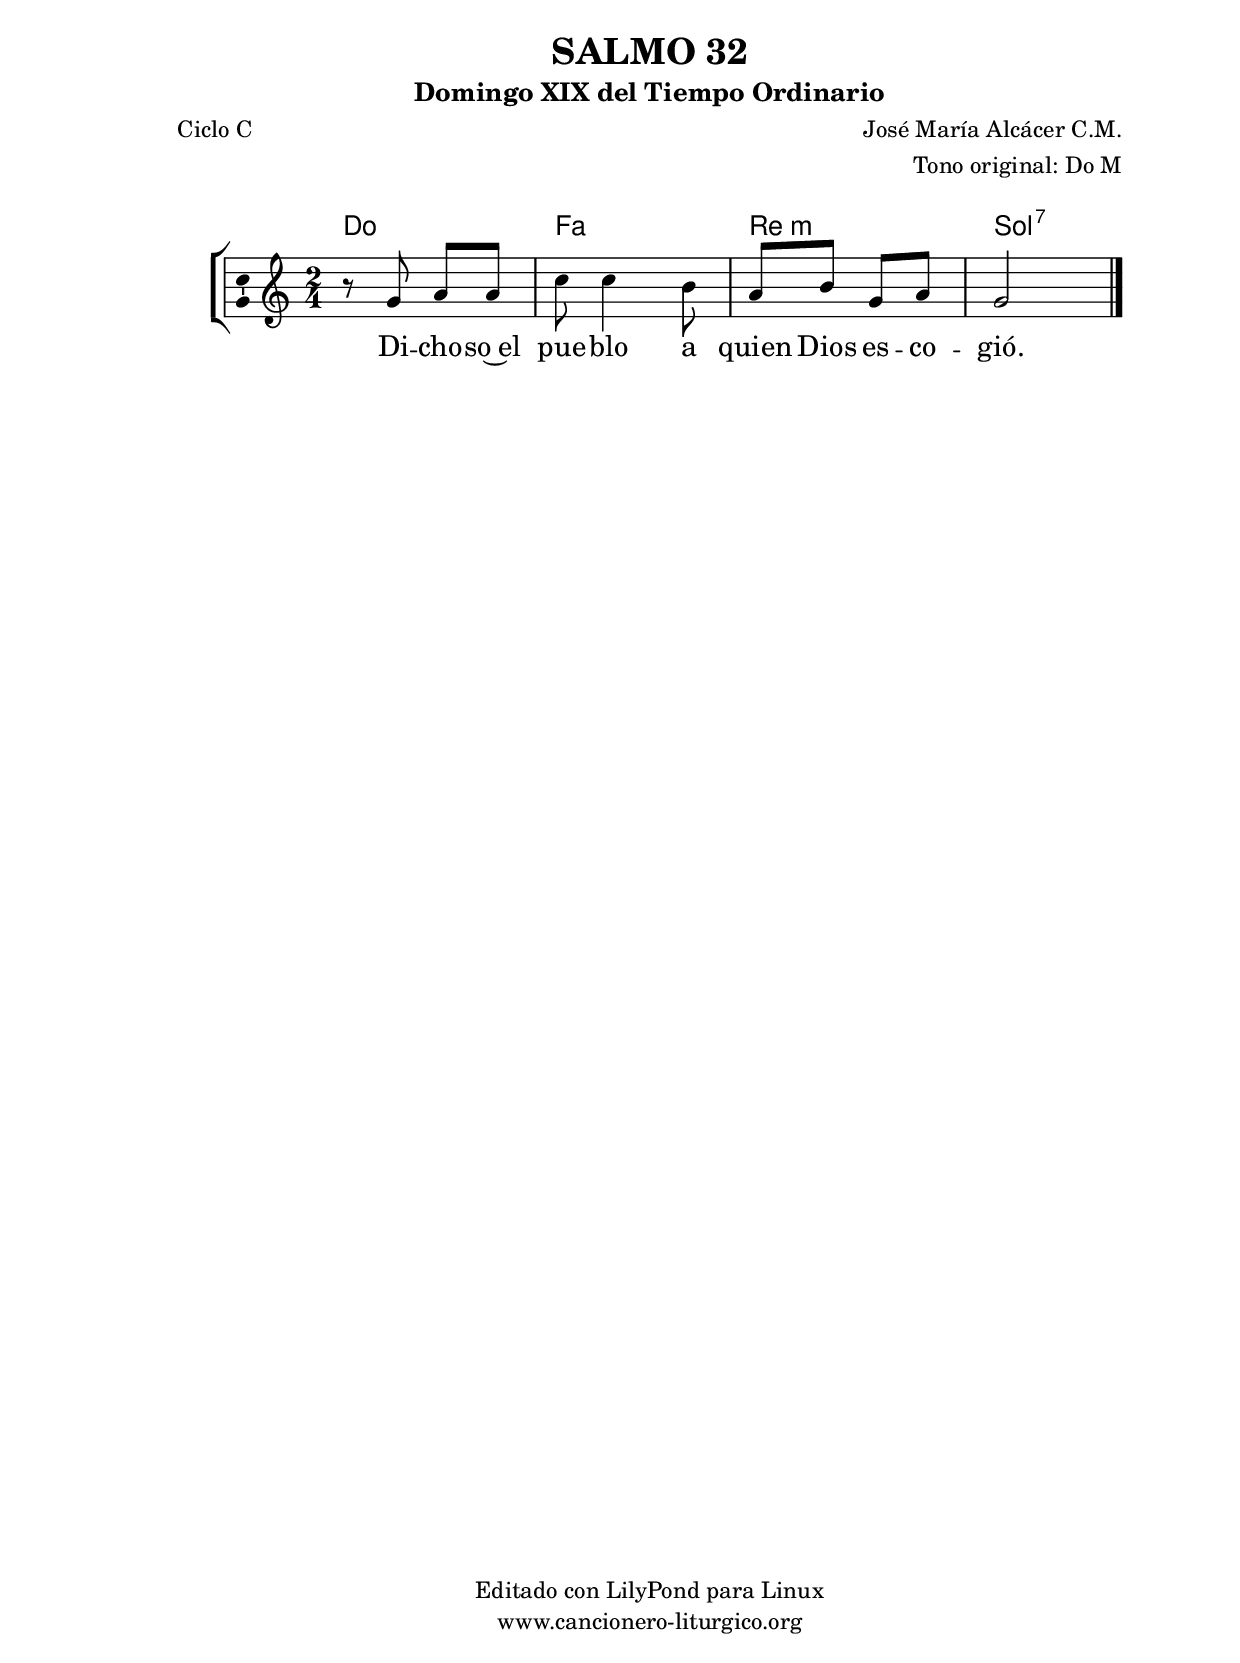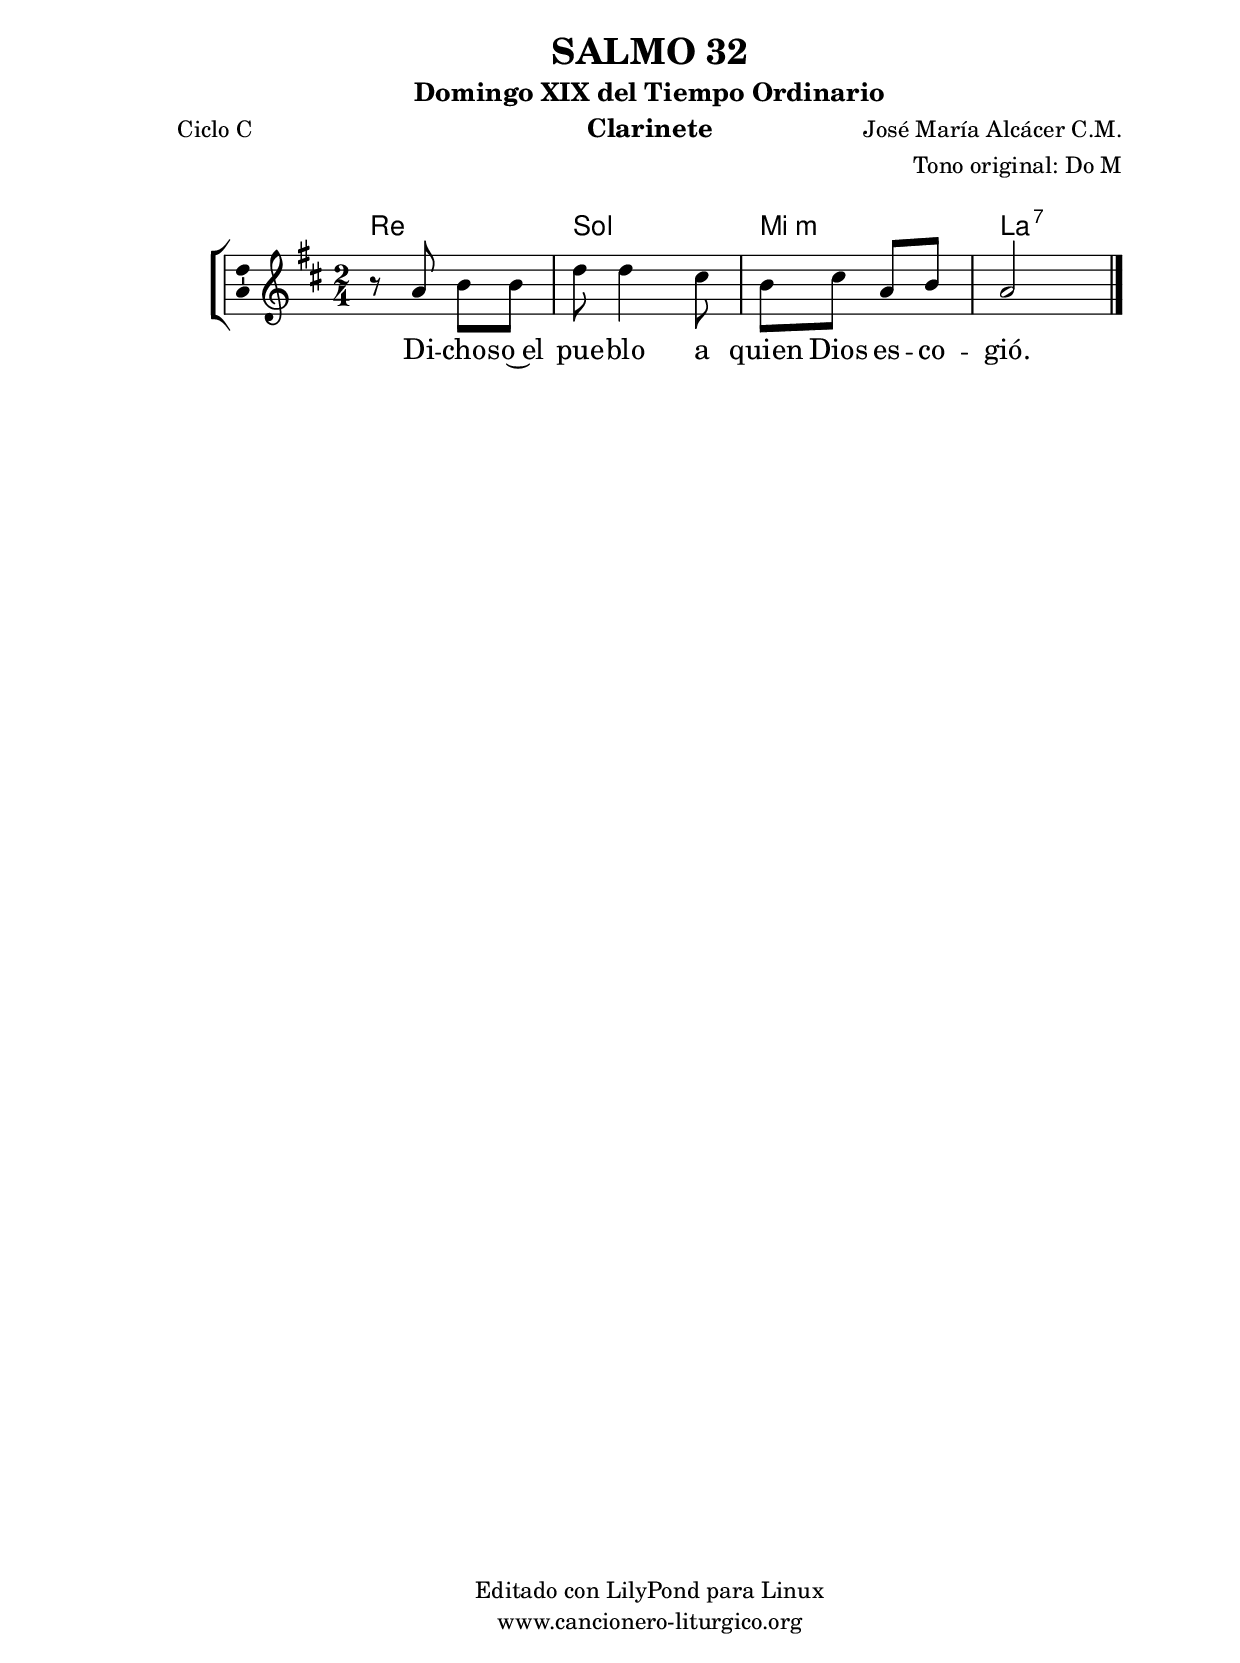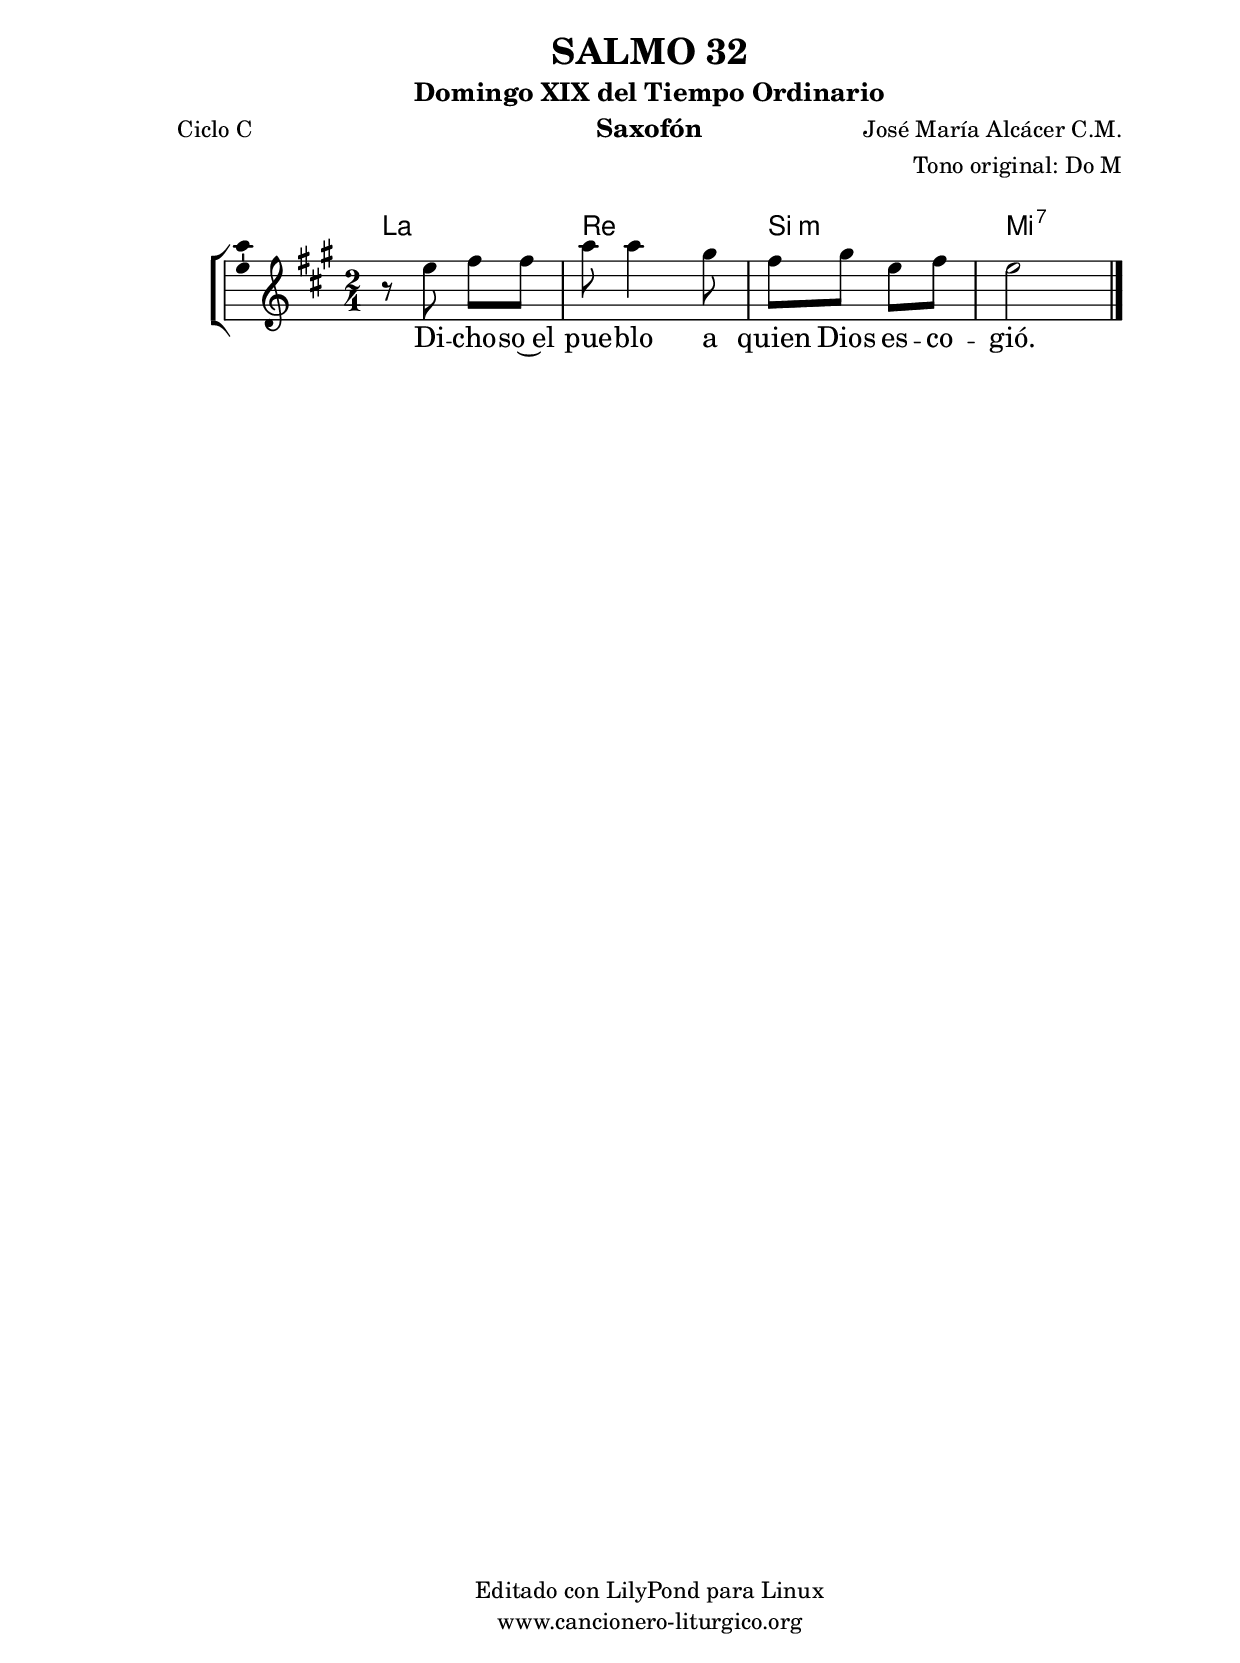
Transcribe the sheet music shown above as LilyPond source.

%
%para convertir .midi en .wav:
%timidity filename.midi -Ow -o finename.wav
%
%
%Para convertir de .wav a .mp3:
%lame -h -m j filename.wav
%
%
%para escuchar el midi:
%timidity nombrefichero.midi
%


%versión de lilypond para la que se ha escrito esta partitura:
\version "2.16.0"

	%Tamaño papel
	#(set-default-paper-size "a4")
	%Tamaño partitura
	#(set-global-staff-size 20)
	%No responde al pulsar sobre una nota
	#(ly:set-option 'point-and-click #f)

%parámetros del encabezamiento:
\header {
	title = "SALMO 32"
	subtitle = "Domingo XIX del Tiempo Ordinario"
	composer = "José María Alcácer C.M."
	poet = "Ciclo C"
	meter = ""
	arranger = "Tono original: Do M"
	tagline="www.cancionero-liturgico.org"
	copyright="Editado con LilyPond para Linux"
	tiempo = "Ordinario"
	usos = "Salmo"
	letra = "Dichoso el pueblo a quien Dios escogió."
	}

%parámetros asociados al papel:
\paper  {
	oddHeaderMarkup = \markup {\fill-line { \on-the-fly #not-first-page \fromproperty #'header:title \on-the-fly #not-first-page \fromproperty #'header:composer }}
	evenHeaderMarkup = \markup {\fill-line { \fromproperty #'header:composer \fromproperty #'header:title }}
	#(set-paper-size "a4")
	print-page-number = ##f
	first-page-number = 1
	print-first-page-number = ##f
%	head-separation = 3.0 \cm
	top-margin = 2.0 \cm
	bottom-margin = 0.5\cm
%%%	bottom-margin = -1.0\cm
	left-margin = 3.0 \cm
	line-width = 16.0 \cm 
	indent = 8\mm
	interscoreline = 2.\mm
	between-system-space = 15\mm
%	para que las partituras no llenen la hoja:
	ragged-bottom = ##t
%	idem para la última hoja:
	ragged-last-bottom = ##f
%	para que las partituras llenen el ancho del papel:
	ragged-last = ##f
	after-title-space = 2.5 \cm
%page-count=1
%system-count=8

	%Flexible Vertical Spacing
%	markup-markup-spacing =
%	#'((basic-distance . 15) (minimum-distance . 15) (padding . 3))
	markup-system-spacing =
	#'((basic-distance . 15) (minimum-distance . 15) (padding . 3))
	system-system-spacing =
	#'((basic-distance . 15) (minimum-distance . 15) (padding . 3))
	score-system-spacing =
	#'((basic-distance . 15) (minimum-distance . 15) (padding . 5))
%	top-system-spacing = % header
%	#'((basic-distance . 8) (minimum-distance . 0) (padding . 3))
%	top-markup-spacing =
%	#'((basic-distance . 20) (minimum-distance . 20) (padding . 3))
	last-bottom-spacing = % footer
	#'((basic-distance . 5) (minimum-distance . 5) (padding . 3))
%	score-markup-spacing =
%	#'((basic-distance . 16) (minimum-distance . 13) (padding . 3))

	}


%parámetros que afectan a toda la partitura:
global =  {
	%clave de sol (G):
	\clef G
	%armadura:
%	\transpose f a
	\key c \major
	\tempo 4=60
	\set Score.tempoHideNote = ##t
	}


acordes = {
	\italianChords
	\chordmode {
%	\transpose f a
{

c2 f d:m g:7

	}
	}
}

melodia = 
%	\transpose f a
{
	\relative c''{

\time 2/4
r8 g8 a a
c8 c4 b8
a8 b g a
g2

	\bar "|."
	}
	}


texto = \lyricmode {
Di -- cho -- so~el pue -- blo
a quien Dios es -- co -- gió.
	}


acordesStaff = \context ChordNames = acordesStaff <<
	\set chordChanges = ##t
	\acordes
	>>


vozStaff = \context Voice = vozStaff
\with {\consists "Ambitus_engraver"}
<<
%	\set Staff.instrumentName = ""
%	\set Staff.shortInstrumentName = ""
%	\set Staff.midiInstrument = #"clarinet"
%	\set Staff.midiInstrument = #"cello"
%	\set Staff.midiInstrument = #"flute"
	\set Staff.midiInstrument = #"electric guitar (jazz)"
%	\set Staff.midiInstrument = #"english horn"
%	\set Staff.midiInstrument = #"violin"
%	\set Staff.midiInstrument = #"glockenspiel"
	\set Staff.midiMinimumVolume = #0.7
	\set Staff.midiMaximumVolume = #0.9
	\global
	\melodia
	>>


textoStaff = \context Lyrics = textoStaff <<
	\lyricsto vozStaff \texto
	>>

\book {
	\score {
		\context ChoirStaff {
			\override StaffGroup.SystemStartBracket #'collapse-height = #1
			\override Score.SystemStartBar #'collapse-height = #1
			<<
			\acordesStaff
			\vozStaff
			\textoStaff
			>>
			}
		\layout {
	    		\context {
				\Lyrics
				\override LyricText #'font-size = #2
				}
	   		 \context {
				\Score
				%fontSize = #3
				\override StaffSymbol #'staff-space = #(magstep +3)
				%\override Beam #'thickness = #0.55
				%\override SpacingSpanner #'spacing-increment = #1.0
				%\override Slur #'height-limit = #1.5
				}
			}
		}
	\score {
		\unfoldRepeats
		\context ChoirStaff {
			<<
			\acordesStaff
			\vozStaff
			>>
			}
		\midi {
	  		\context {
	  			\Score
				tempoWholesPerMinute = #(ly:make-moment 70 4)
				}
			}
		}
	}

%Partitura para clarinete
#(define output-suffix "C")
\book {
	\header{
		instrument = "Clarinete"
		}
	\score {
		\context ChoirStaff {
			\override StaffGroup.SystemStartBracket #'collapse-height = #1
			\override Score.SystemStartBar #'collapse-height = #1
\transpose c d
			<<
			\acordesStaff
			\vozStaff
			\textoStaff
			>>
			}
		\layout {
	    		\context {
				\Lyrics
				\override LyricText #'font-size = #2
				}
	   		 \context {
				\Score
				%fontSize = #3
				\override StaffSymbol #'staff-space = #(magstep +3)
				%\override Beam #'thickness = #0.55
				%\override SpacingSpanner #'spacing-increment = #1.0
				%\override Slur #'height-limit = #1.5
				}
			}
		}
	}

%Partitura para saxofón
#(define output-suffix "S")
\book {
	\header{
		instrument = "Saxofón"
		}
	\score {
		\context ChoirStaff {
			\override StaffGroup.SystemStartBracket #'collapse-height = #1
			\override Score.SystemStartBar #'collapse-height = #1
\transpose c a
			<<
			\acordesStaff
			\vozStaff
			\textoStaff
			>>
			}
		\layout {
	    		\context {
				\Lyrics
				\override LyricText #'font-size = #2
				}
	   		 \context {
				\Score
				%fontSize = #3
				\override StaffSymbol #'staff-space = #(magstep +3)
				%\override Beam #'thickness = #0.55
				%\override SpacingSpanner #'spacing-increment = #1.0
				%\override Slur #'height-limit = #1.5
				}
			}
		}
	}

